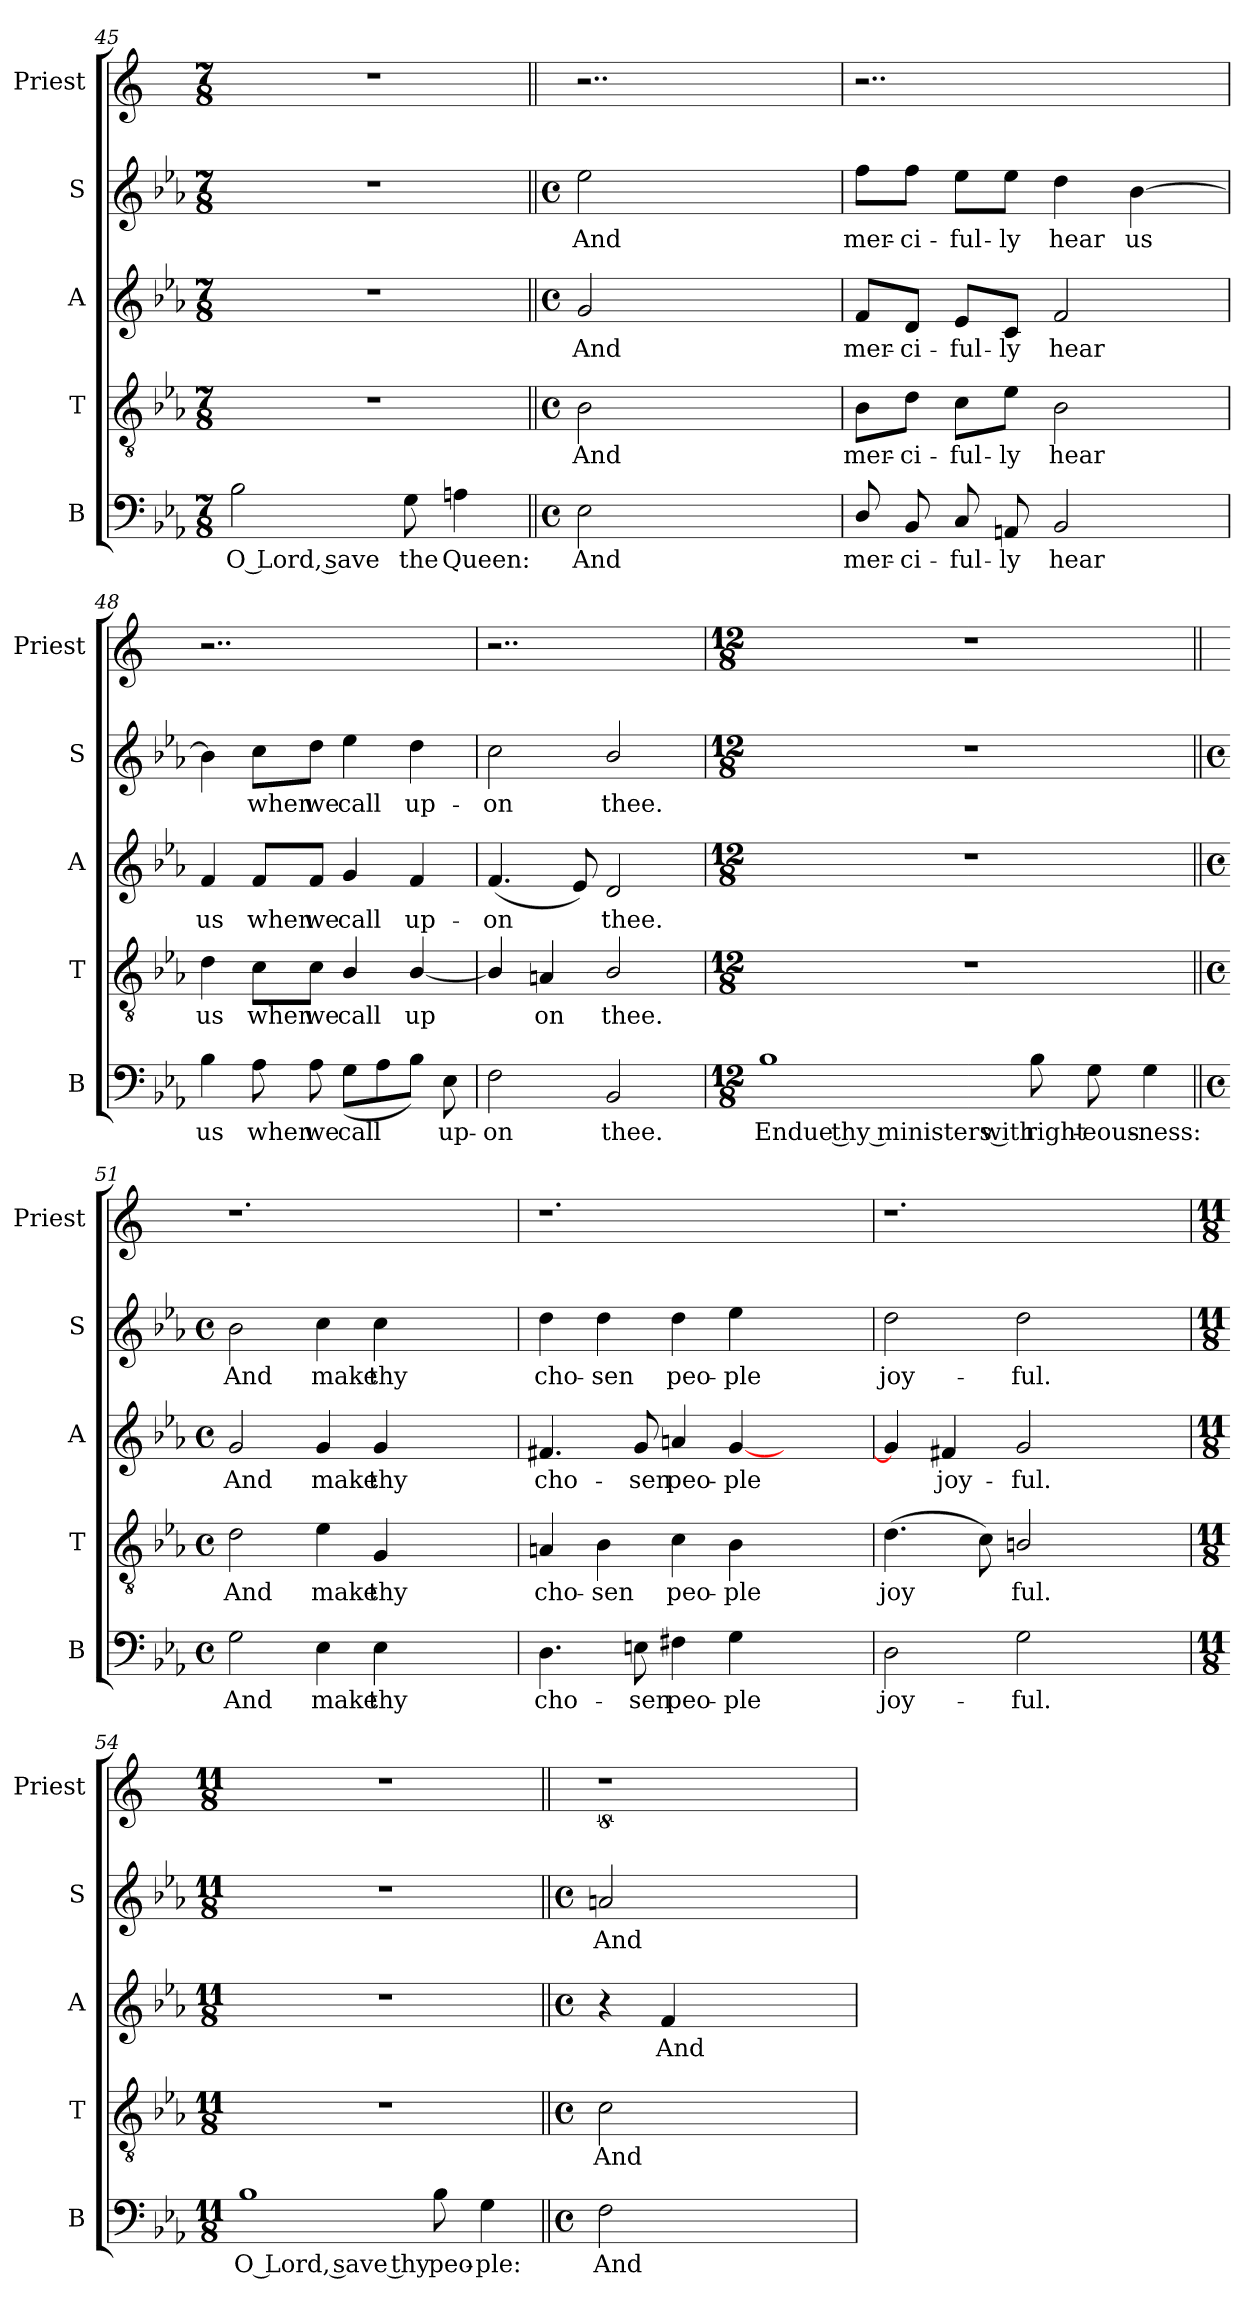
**kern	**text	**kern	**text	**kern	**text	**kern	**text	**kern
*part5	*part5	*part4	*part4	*part3	*part3	*part2	*part2	*part1
*staff5	*staff5	*staff4	*staff4	*staff3	*staff3	*staff2	*staff2	*staff1
*I"B	*	*I"T	*	*I"A	*	*I"S	*	*I"Priest
*I'B	*	*I'T	*	*I'A	*	*I'S	*	*I'Priest
!!LO:LB:g=z
*clefF4	*	*clefGv2	*	*clefG2	*	*clefG2	*	*clefG2
*k[b-e-a-]	*	*k[b-e-a-]	*	*k[b-e-a-]	*	*k[b-e-a-]	*	*k[]
*E-:	*	*E-:	*	*E-:	*	*E-:	*	*C:
*M7/8	*	*M7/8	*	*M7/8	*	*M7/8	*	*M7/8
=45	=45	=45	=45	=45	=45	=45	=45	=45
!	!LO:LY:b	!	!	!	!	!	!	!
*^	*	*	*	*	*	*	*	*
2B-\	2..ryy	O Lord, save	2..r	.	2..r	.	2..r	.	2..r
!	!	!LO:LY:b	!	!	!	!	!	!	!
8G\	.	the	.	.	.	.	.	.	.
!	!	!LO:LY:b	!	!	!	!	!	!	!
4An\	.	Queen:	.	.	.	.	.	.	.
=46||	=46||	=46||	=46||	=46||	=46||	=46||	=46||	=46||	=46||
*M4/4	*	*	*M4/4	*	*M4/4	*	*M4/4	*	*
*met(c)	*	*	*met(c)	*	*met(c)	*	*met(c)	*	*
!	!	!LO:LY:b	!	!LO:LY:b	!	!LO:LY:b	!	!LO:LY:b	!
2ryy	2E-\	And	2B-\	And	2g/	And	2ee-\	And	2..r
4ryy	8ryy	.	4.ryy	.	4.ryy	.	4.ryy	.	.
.	4ryy	.	.	.	.	.	.	.	.
8ryy	.	.	.	.	.	.	.	.	.
=47	=47	=47	=47	=47	=47	=47	=47	=47	=47
!	!	!LO:LY:b	!	!LO:LY:b	!	!LO:LY:b	!	!LO:LY:b	!
1ryy	8D/	mer-	8B-\L	mer-	8f/L	mer-	8ff\L	mer-	2..r
!	!	!LO:LY:b	!	!LO:LY:b	!	!LO:LY:b	!	!LO:LY:b	!
.	8BB-/	-ci-	8d\J	-ci-	8d/J	-ci-	8ff\J	-ci-	.
!	!	!LO:LY:b	!	!LO:LY:b	!	!LO:LY:b	!	!LO:LY:b	!
.	8C/	-ful-	8c\L	-ful-	8e-/L	-ful-	8ee-\L	-ful-	.
!	!	!LO:LY:b	!	!LO:LY:b	!	!LO:LY:b	!	!LO:LY:b	!
.	8AAn/	-ly	8e-\J	-ly	8c/J	-ly	8ee-\J	-ly	.
!	!	!LO:LY:b	!	!LO:LY:b	!	!LO:LY:b	!	!LO:LY:b	!
.	2BB-/	hear	2B-\	hear	2f/	hear	4dd\	hear	.
!	!	!	!	!	!	!	!	!LO:LY:b	!
.	.	.	.	.	.	.	[4b-\	us	.
.	.	.	.	.	.	.	.	.	8ryy
=48	=48	=48	=48	=48	=48	=48	=48	=48	=48
!	!	!LO:LY:b	!	!LO:LY:b	!	!LO:LY:b	!	!	!
1ryy	4B-\	us	4d\	us	4f/	us	4b-\]	.	2..r
!	!	!LO:LY:b	!	!LO:LY:b	!	!LO:LY:b	!	!LO:LY:b	!
.	8A-i\	when	8c\L	when	8f/L	when	8cc\L	when	.
!	!	!LO:LY:b	!	!LO:LY:b	!	!LO:LY:b	!	!LO:LY:b	!
.	8A-\	we	8c\J	we	8f/J	we	8dd\J	we	.
!	!	!LO:LY:b	!	!LO:LY:b	!	!LO:LY:b	!	!LO:LY:b	!
.	(>8G\L	call	4B-/	call	4g/	call	4ee-\	call	.
.	8A-\	.	.	.	.	.	.	.	.
!	!	!	!	!LO:LY:b	!	!LO:LY:b	!	!LO:LY:b	!
.	8B-\J)	.	[4B-/	up­	4f/	up-	4dd\	up-	.
!	!	!LO:LY:b	!	!	!	!	!	!	!
.	8E-\	up-	.	.	.	.	.	.	8ryy
=49	=49	=49	=49	=49	=49	=49	=49	=49	=49
!	!	!LO:LY:b	!	!	!	!LO:LY:b	!	!LO:LY:b	!
1ryy	2F\	-on	4B-/]	.	(<4.f/	-on	2cc\	-on	2..r
!	!	!	!	!LO:LY:b	!	!	!	!	!
.	.	.	4An/	on	.	.	.	.	.
.	.	.	.	.	8e-/)	.	.	.	.
!	!	!LO:LY:b	!	!LO:LY:b	!	!LO:LY:b	!	!LO:LY:b	!
.	2BB-/	thee.	2B-/	thee.	2d/	thee.	2b-/	thee.	.
.	.	.	.	.	.	.	.	.	8ryy
!!LO:LB:g=z
=50	=50	=50	=50	=50	=50	=50	=50	=50	=50
*M12/8	*	*	*M12/8	*	*M12/8	*	*M12/8	*	*M12/8
!	!	!LO:LY:b	!	!	!	!	!	!	!
1B-	1ryy	Endue thy ministers with	1.r	.	1.r	.	1.r	.	1.r
!	!	!LO:LY:b	!	!	!	!	!	!	!
8B-\	2ryy	right-	.	.	.	.	.	.	.
!	!	!LO:LY:b	!	!	!	!	!	!	!
8G\	.	-eous-	.	.	.	.	.	.	.
!	!	!LO:LY:b	!	!	!	!	!	!	!
4G\	.	-ness:	.	.	.	.	.	.	.
=51||	=51||	=51||	=51||	=51||	=51||	=51||	=51||	=51||	=51||
*M4/4	*	*	*M4/4	*	*M4/4	*	*M4/4	*	*
*met(c)	*	*	*met(c)	*	*met(c)	*	*met(c)	*	*
!	!	!LO:LY:b	!	!LO:LY:b	!	!LO:LY:b	!	!LO:LY:b	!
1ryy	2G\	And	2d\	And	2g/	And	2b-\	And	1.r
!	!	!LO:LY:b	!	!LO:LY:b	!	!LO:LY:b	!	!LO:LY:b	!
.	4E-\	make	4e-\	make	4g/	make	4cc\	make	.
!	!	!LO:LY:b	!	!LO:LY:b	!	!LO:LY:b	!	!LO:LY:b	!
.	4E-\	thy	4G/	thy	4g/	thy	4cc\	thy	.
2ryy	2ryy	.	2ryy	.	2ryy	.	2ryy	.	.
=52	=52	=52	=52	=52	=52	=52	=52	=52	=52
!	!	!LO:LY:b	!	!LO:LY:b	!	!LO:LY:b	!	!LO:LY:b	!
1ryy	4.D\	cho-	4An/	cho-	4.f#X/	cho-	4dd\	cho-	1.r
!	!	!	!	!LO:LY:b	!	!	!	!LO:LY:b	!
.	.	.	4B-\	-sen	.	.	4dd\	-sen	.
!	!	!LO:LY:b	!	!	!	!LO:LY:b	!	!	!
.	8En\	-sen	.	.	8g/	-sen	.	.	.
!	!	!LO:LY:b	!	!LO:LY:b	!	!LO:LY:b	!	!LO:LY:b	!
.	4F#X\	peo-	4c\	peo-	4an/	peo-	4dd\	peo-	.
!	!	!LO:LY:b	!	!LO:LY:b	!	!LO:LY:b	!	!LO:LY:b	!
.	4G\	-ple	4B-\	-ple	[4g/	-ple	4ee-\	-ple	.
2ryy	2ryy	.	2ryy	.	2ryy	.	2ryy	.	.
=53	=53	=53	=53	=53	=53	=53	=53	=53	=53
!	!	!LO:LY:b	!	!LO:LY:b	!	!	!	!LO:LY:b	!
1ryy	2D\	joy-	(>4.d\	joy­	4g/]	.	2dd\	joy-	1.r
!	!	!	!	!	!	!LO:LY:b	!	!	!
.	.	.	.	.	4f#X/	joy-	.	.	.
.	.	.	8c\)	.	.	.	.	.	.
!	!	!LO:LY:b	!	!LO:LY:b	!	!LO:LY:b	!	!LO:LY:b	!
.	2G\	-ful.	2Bn/	ful.	2g/	-ful.	2dd\	-ful.	.
2ryy	2ryy	.	2ryy	.	2ryy	.	2ryy	.	.
*v	*v	*	*	*	*	*	*	*	*
!!LO:LB:g=z
=54	=54	=54	=54	=54	=54	=54	=54	=54
*M11/8	*	*M11/8	*	*M11/8	*	*M11/8	*	*M11/8
*^	*	*	*	*	*	*	*	*
!	!	!LO:LY:b	!	!	!	!	!	!	!
*	*^	*	*	*	*	*	*	*	*
1B-	1ryy	1ryy	O Lord, save thy	8%11r	.	8%11r	.	8%11r	.	8%11r
!	!	!	!LO:LY:b	!	!	!	!	!	!	!
8B-\	4.ryy	4.ryy	peo-	.	.	.	.	.	.	.
!	!	!	!LO:LY:b	!	!	!	!	!	!	!
4G\	.	.	-ple:	.	.	.	.	.	.	.
=55||	=55||	=55||	=55||	=55||	=55||	=55||	=55||	=55||	=55||	=55||
*M4/4	*	*	*	*M4/4	*	*M4/4	*	*M4/4	*	*
*met(c)	*	*	*	*met(c)	*	*met(c)	*	*met(c)	*	*
!	!	!	!LO:LY:b	!	!LO:LY:b	!	!	!	!LO:LY:b	!
2ryy	2ryy	2F\	And	2c\	And	4r	.	2an/	And	8%11r
!	!	!	!	!	!	!	!LO:LY:b	!	!	!
.	.	.	.	.	.	4f/	And	.	.	.
2..ryy	2..ryy	2..ryy	.	2..ryy	.	2..ryy	.	2..ryy	.	.
*v	*v	*v	*	*	*	*	*	*	*	*
=	=	=	=	=	=	=	=	=
*-	*-	*-	*-	*-	*-	*-	*-	*-
